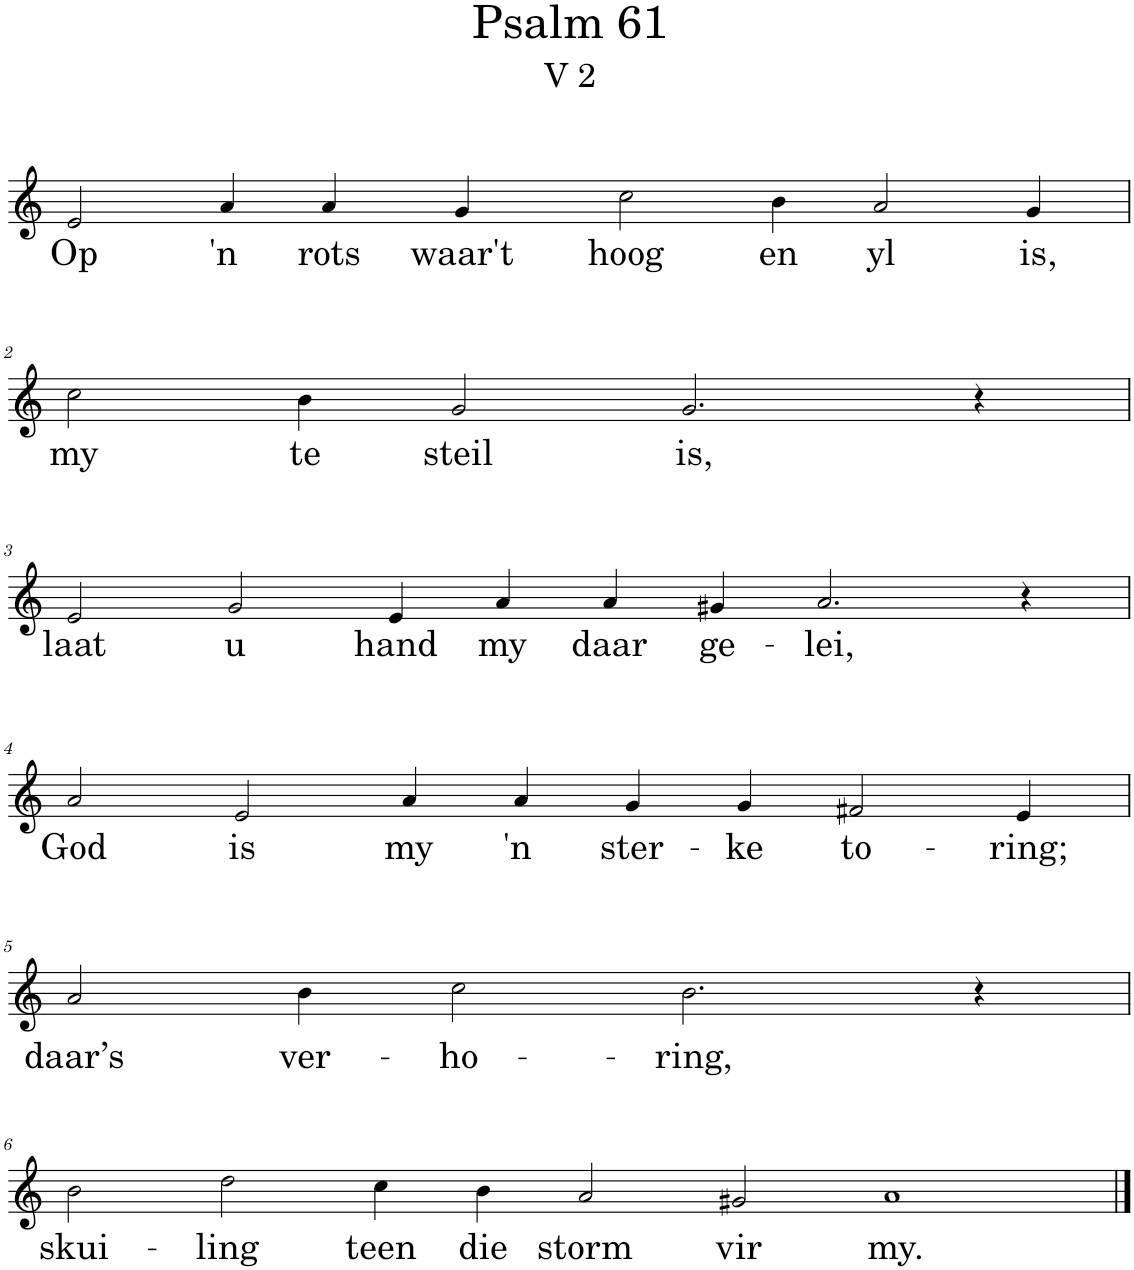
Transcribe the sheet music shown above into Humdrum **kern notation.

**kern	**text
*part1	*part1
*staff1	*staff1
*I"Pipe Organ	*
*I'Org.	*
*clefG2	*
*k[]	*
*M11/4	*
=1	=1
!	!LO:LY:b
2e/	Op
!	!LO:LY:b
4a/	'n
!	!LO:LY:b
4a/	rots
!	!LO:LY:b
4g/	waar't
!	!LO:LY:b
2cc\	hoog
!	!LO:LY:b
4b\	en
!	!LO:LY:b
2a/	yl
!	!LO:LY:b
4g/	is,
!!LO:LB:g=z
=2	=2
*M9/4	*
!	!LO:LY:b
2cc\	my
!	!LO:LY:b
4b\	te
!	!LO:LY:b
2g/	steil
!	!LO:LY:b
2.g/	is,
4r	.
!!LO:LB:g=z
=3	=3
*M12/4	*
!	!LO:LY:b
2e/	laat
!	!LO:LY:b
2g/	u
!	!LO:LY:b
4e/	hand
!	!LO:LY:b
4a/	my
!	!LO:LY:b
4a/	daar
!	!LO:LY:b
4g#X/	ge-
!	!LO:LY:b
2.a/	-lei,
4r	.
!!LO:LB:g=z
=4	=4
*M11/4	*
!	!LO:LY:b
2a/	God
!	!LO:LY:b
2e/	is
!	!LO:LY:b
4a/	my
!	!LO:LY:b
4a/	'n
!	!LO:LY:b
4g/	ster-
!	!LO:LY:b
4g/	-ke
!	!LO:LY:b
2f#X/	to-
!	!LO:LY:b
4e/	-ring;
!!LO:LB:g=z
=5	=5
*M9/4	*
!	!LO:LY:b
2a/	daar’s
!	!LO:LY:b
4b\	ver-
!	!LO:LY:b
2cc\	-ho-
!	!LO:LY:b
2.b\	-ring,
4r	.
!!LO:LB:g=z
=6	=6
*M14/4	*
!	!LO:LY:b
2b\	skui-
!	!LO:LY:b
2dd\	-ling
!	!LO:LY:b
4cc\	teen
!	!LO:LY:b
4b\	die
!	!LO:LY:b
2a/	storm
!	!LO:LY:b
2g#X/	vir
!	!LO:LY:b
1a	my.
==	==
*-	*-
